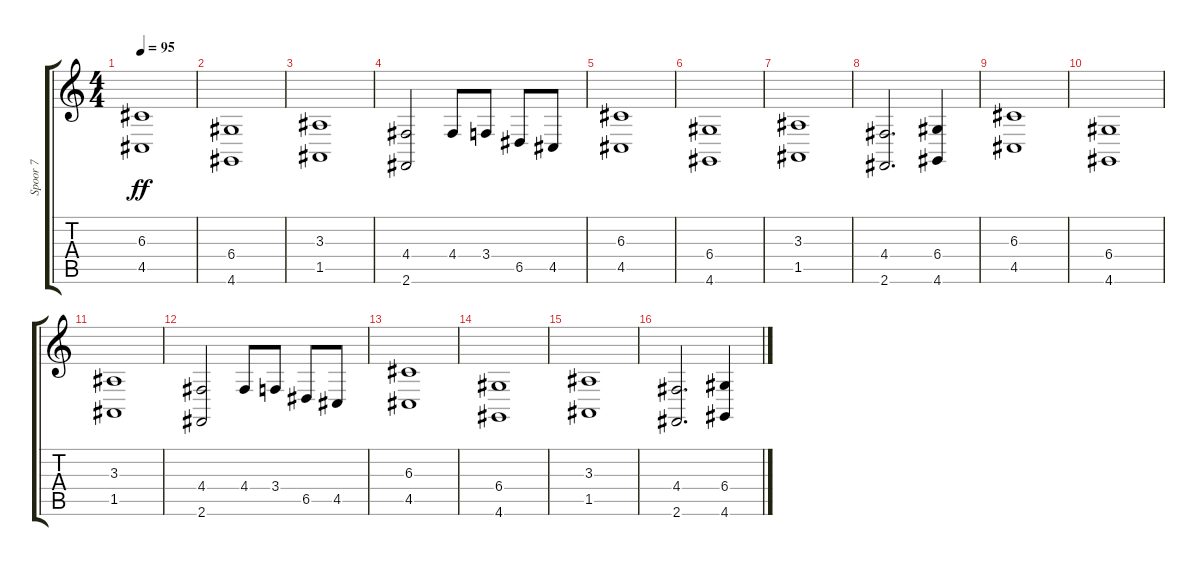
\track ("Spoor 7" "Spoor 7") {instrument stringensemble1}
\staff {score tabs}
\tuning (E4 B3 G3 D3 A2 E2) {hide}
\ts (4 4)
\tempo 95
\clef g2
\ks c
(6.3 4.5).1{dy ff} |
(6.4 4.6).1 |
(3.3 1.5).1 |
(4.4 2.6).2 4.4.8 3.4.8 6.5.8 4.5.8 |
(6.3 4.5).1 |
(6.4 4.6).1 |
(3.3 1.5).1 |
(4.4 2.6).2{d} (6.4 4.6).4 |
(6.3 4.5).1 |
(6.4 4.6).1 |
(3.3 1.5).1 |
(4.4 2.6).2 4.4.8 3.4.8 6.5.8 4.5.8 |
(6.3 4.5).1 |
(6.4 4.6).1 |
(3.3 1.5).1 |
(4.4 2.6).2{d} (6.4 4.6).4
